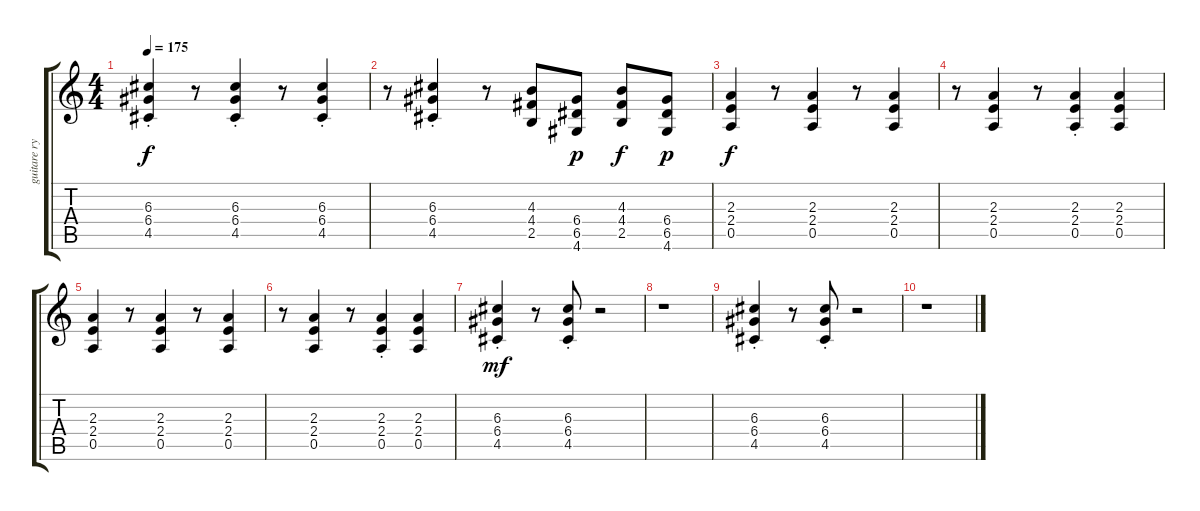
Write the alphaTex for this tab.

\track ("guitare rythmique2" "guitare ry") {instrument overdrivenguitar}
\staff {score tabs}
\tuning (E4 B3 G3 D3 A2 E2) {hide}
\ts (4 4)
\tempo 175
\clef g2
\ks c
(6.3{st} 6.4 4.5).4{dy f} r.8 (6.3{st} 6.4 4.5).4 r.8 (6.3{st} 6.4 4.5).4 |
r.8 (6.3{st} 6.4 4.5).4 r.8 (4.3 4.4 2.5).8 (6.4 6.5 4.6).8{dy p} (4.3 4.4 2.5).8{dy f} (6.4 6.5 4.6).8{dy p} |
(2.3 2.4 0.5).4{dy f} r.8 (2.3 2.4 0.5).4 r.8 (2.3 2.4 0.5).4 |
r.8 (2.3 2.4 0.5).4 r.8 (2.3{st} 2.4 0.5).4 (2.3 2.4 0.5).4 |
(2.3 2.4 0.5).4 r.8 (2.3 2.4 0.5).4 r.8 (2.3 2.4 0.5).4 |
r.8 (2.3 2.4 0.5).4 r.8 (2.3{st} 2.4 0.5).4 (2.3 2.4 0.5).4 |
(6.3{st} 6.4 4.5).4{dy mf} r.8 (6.3{st} 6.4 4.5).8 r.2 |
r.1 |
(6.3{st} 6.4 4.5).4 r.8 (6.3{st} 6.4 4.5).8 r.2 |
r.1
